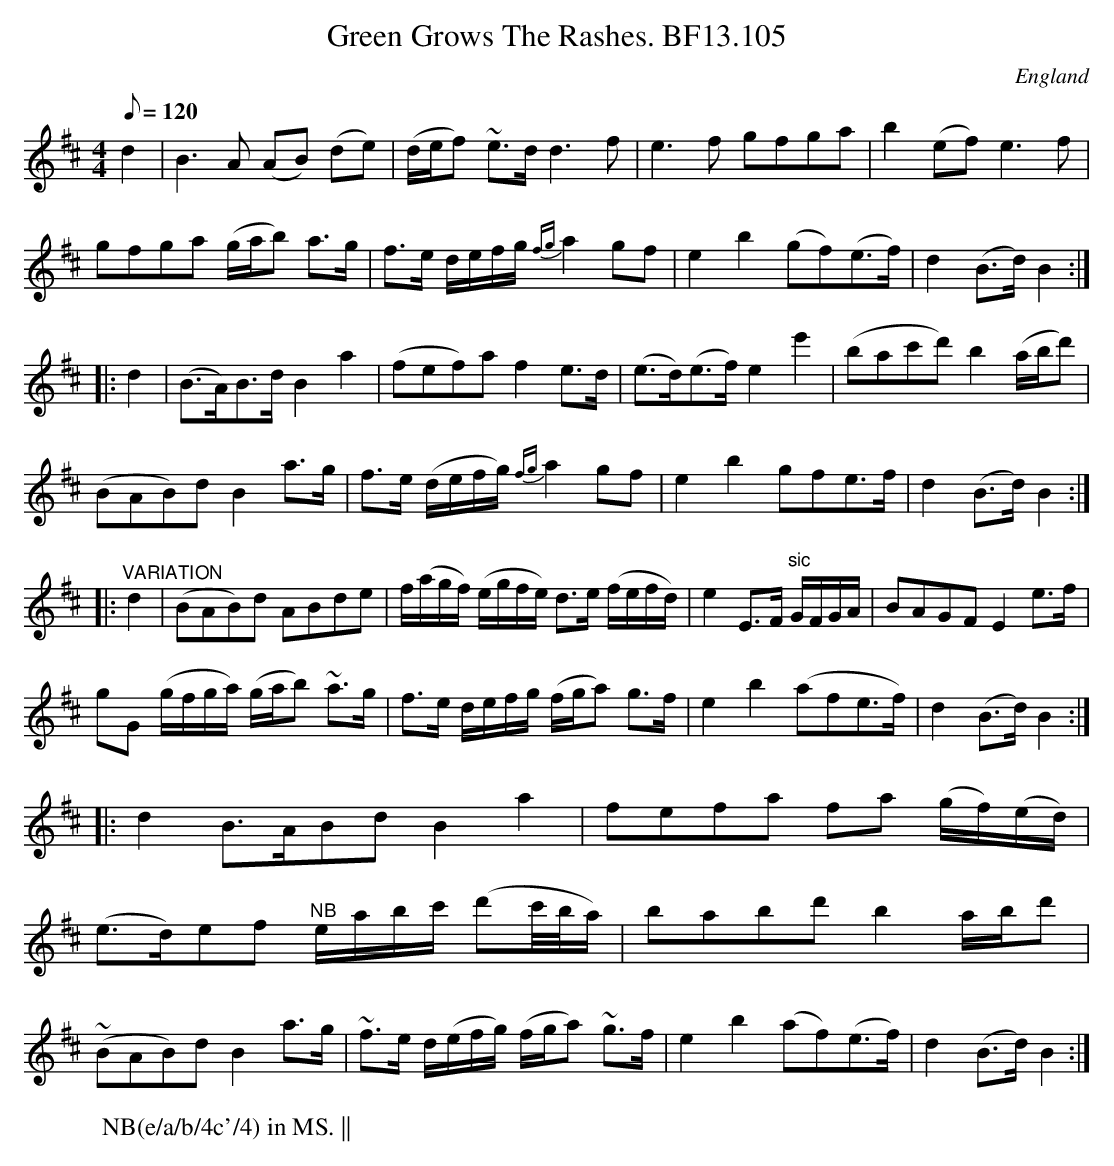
X:1
T:Green Grows The Rashes. BF13.105
L:1/8
M:4/4
O:England
Q:120
K:D
d2|B3A (AB) (de)|(d/e/f) ~e>dd3f|e3f gfga|b2(ef)e3f|!
gfga (g/a/b) a>g|f>e d/e/f/g/ {fg}a2gf|e2b2(gf)(e>f)|d2(B>d)B2:|!
|:d2|(B>A)B>dB2a2|(fef)af2e>d|(e>d)(e>f) e2 e'2|(bac'd') b2 (a/b/d')|!
(BAB)dB2a>g|f>e (d/e/f/g/) {fg}a2gf|e2b2gfe>f|d2(B>d)B2:|!
|:"^VARIATION"d2|(BAB)d ABde|f/(a/g/f/) (e/g/f/e/) d>e (f/e/f/d/)|\
e2E>F "sic"G/F/G/A/|BAGFE2e>f|!
gG (g/f/g/a/) (g/a/b) ~a>g|f>e d/e/f/g/ (f/g/a) g>f|e2b2(afe>f)|\
d2(B>d)B2:|!
|:d2B>ABdB2a2|fefa fa (g/f/)(e/d/)|!
(e>d)ef "^NB"e/a/b/c'/  (d'c'/4b/4a/)|\
\
babd' b2a/b/d'|!
(~BAB)dB2a>g|~f>e d/(e/f/g/) (f/g/a) ~g>f|e2b2 (af)(e>f)|d2(B>d)B2:|
W:NB(e/a/b/4c'/4) in MS. ||
